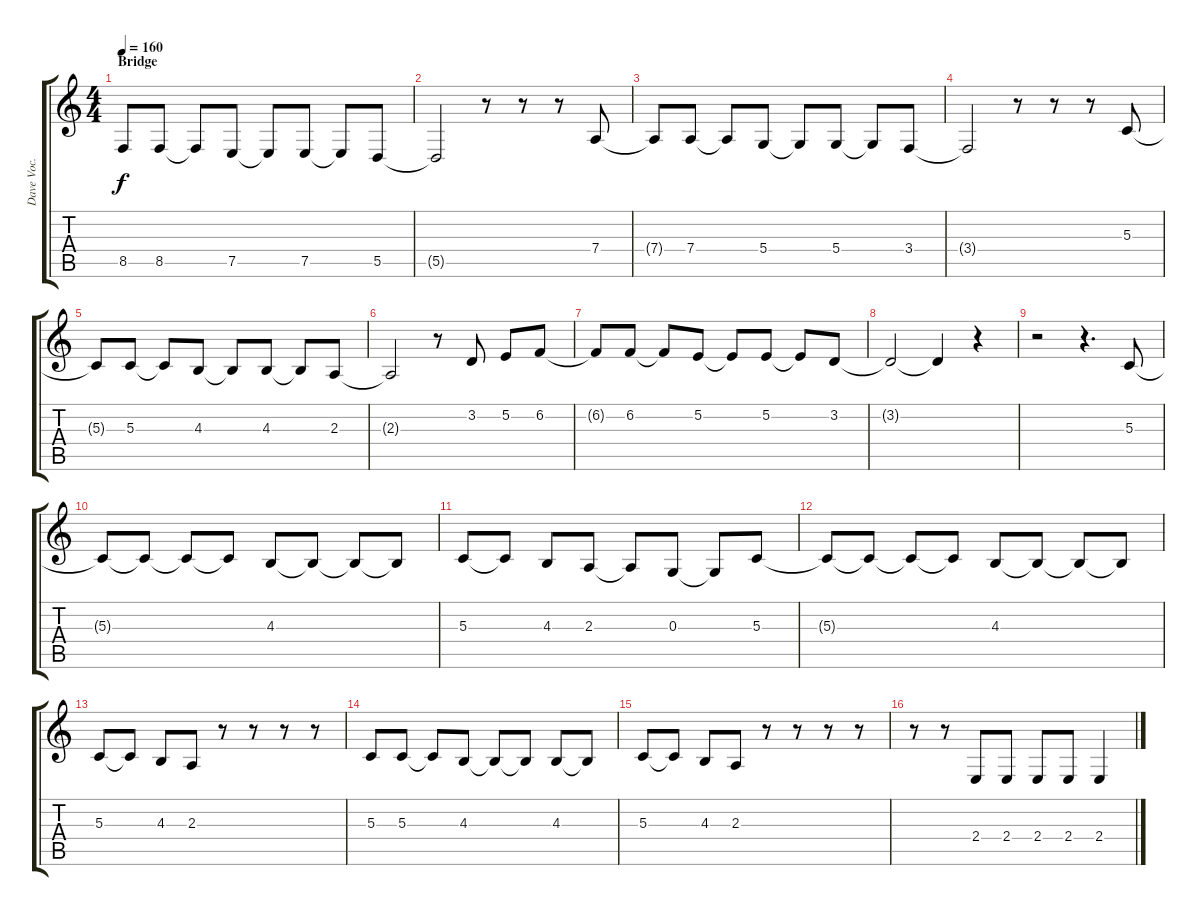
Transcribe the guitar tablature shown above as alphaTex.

\track ("Dave Voc." "Dave Voc.") {instrument lead2sawtooth}
\staff {score tabs}
\tuning (E4 B3 G3 D3 A2 E2) {hide}
\ts (4 4)
\section ("" "Bridge")
\tempo 160
\clef g2
\ks c
8.5{t}.8{dy f} 8.5.8 8.5{t}.8 7.5.8 7.5{t}.8 7.5.8 7.5{t}.8 5.5.8 |
5.5{t}.2 r.8 r.8 r.8 7.4.8 |
7.4{t}.8 7.4.8 7.4{t}.8 5.4.8 5.4{t}.8 5.4.8 5.4{t}.8 3.4.8 |
3.4{t}.2 r.8 r.8 r.8 5.3.8 |
5.3{t}.8 5.3.8 5.3{t}.8 4.3.8 4.3{t}.8 4.3.8 4.3{t}.8 2.3.8 |
2.3{t}.2 r.8 3.2.8 5.2.8 6.2.8 |
6.2{t}.8 6.2.8 6.2{t}.8 5.2.8 5.2{t}.8 5.2.8 5.2{t}.8 3.2.8 |
3.2{t}.2 3.2{t}.4 r.4 |
r.2 r.4{d} 5.3.8 |
5.3{t}.8 5.3{t}.8 5.3{t}.8 5.3{t}.8 4.3.8 4.3{t}.8 4.3{t}.8 4.3{t}.8 |
5.3.8 5.3{t}.8 4.3.8 2.3.8 2.3{t}.8 0.3.8 0.3{t}.8 5.3.8 |
5.3{t}.8 5.3{t}.8 5.3{t}.8 5.3{t}.8 4.3.8 4.3{t}.8 4.3{t}.8 4.3{t}.8 |
5.3.8 5.3{t}.8 4.3.8 2.3.8 r.8 r.8 r.8 r.8 |
5.3.8 5.3.8 5.3{t}.8 4.3.8 4.3{t}.8 4.3{t}.8 4.3.8 4.3{t}.8 |
5.3.8 5.3{t}.8 4.3.8 2.3.8 r.8 r.8 r.8 r.8 |
r.8 r.8 2.4.8 2.4.8 2.4.8 2.4.8 2.4.4
